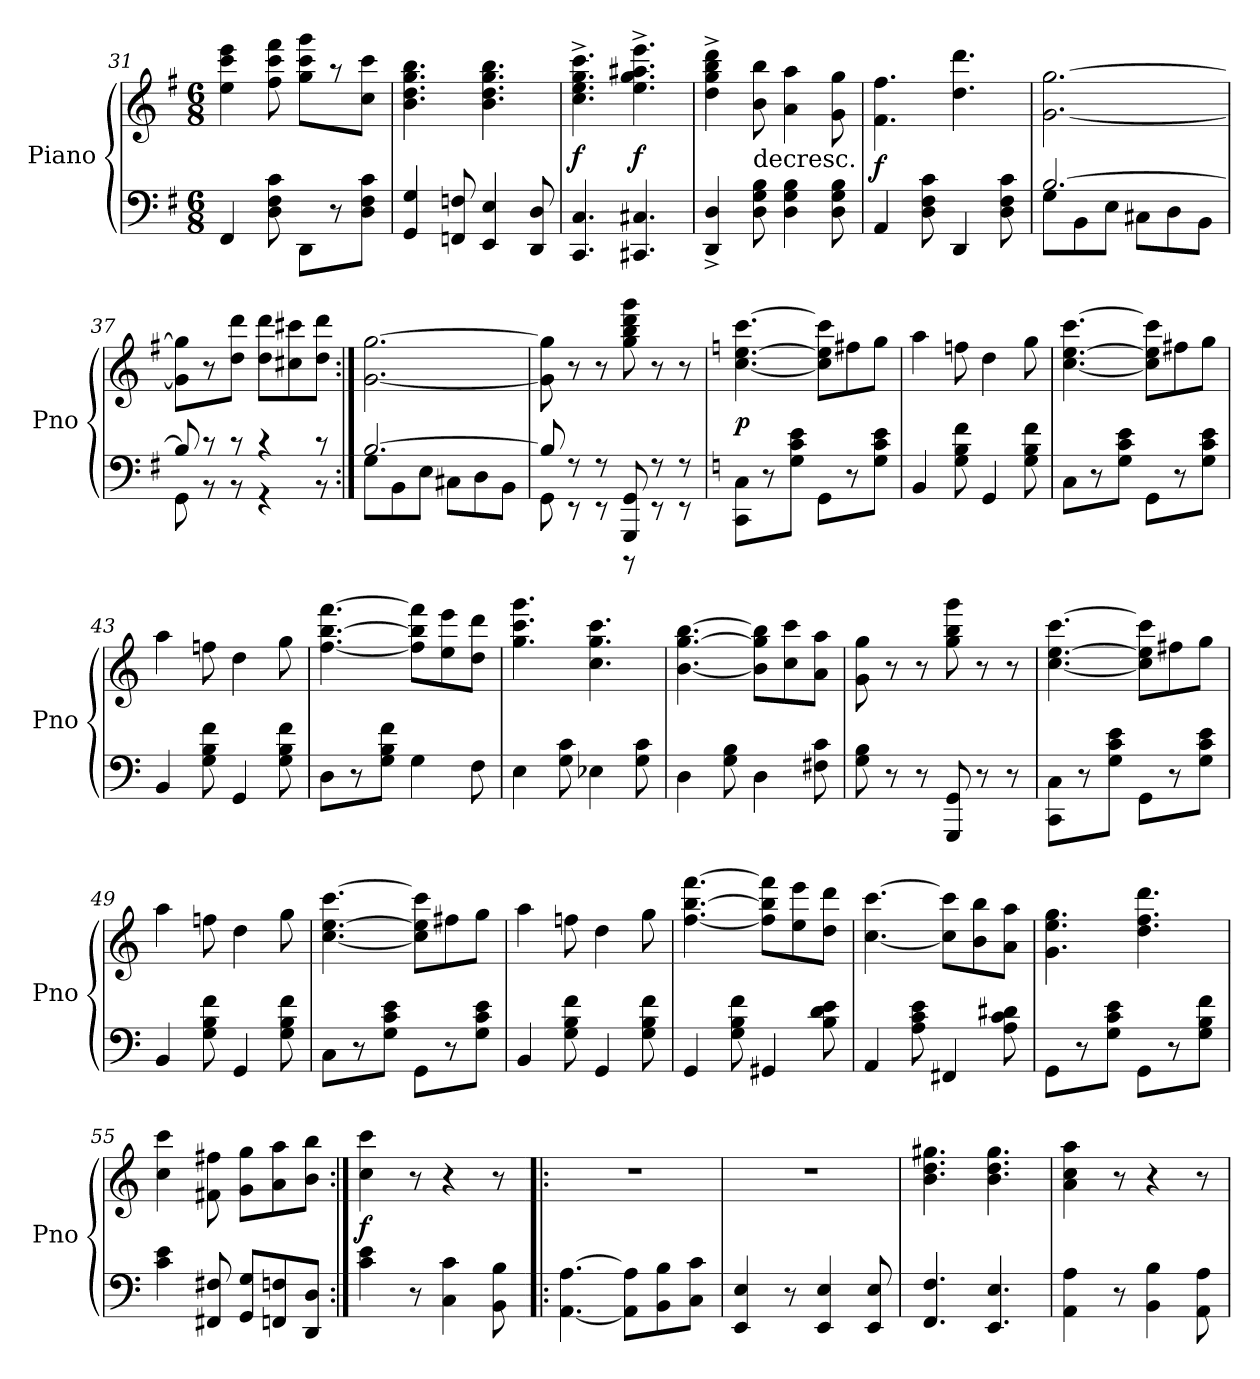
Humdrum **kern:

**kern	**kern	**dynam
*part1	*part1	*part1
*staff2	*staff1	*staff1/2
*I"Piano	*	*
*I'Pno	*	*
*clefF4	*clefG2	*
*k[f#]	*k[f#]	*
*M6/8	*M6/8	*
=31	=31	=31
4FF#/	4ee\ 4ccc\ 4eee\	.
8D\ 8F#\ 8c\	8ff#\ 8ccc\ 8fff#\	.
8DD\L	8gg\ 8ccc\ 8ggg\L	.
8r	8r	.
8D\ 8F#\ 8c\J	8cc\ 8ccc\J	.
=32	=32	=32
4GG/ 4G/	4.b\ 4.dd\ 4.gg\ 4.bb\	.
8FFn/ 8Fn/	.	.
4EE/ 4E/	4.b\ 4.dd\ 4.gg\ 4.bb\	.
8DD/ 8D/	.	.
=33	=33	=33
4.CC/ 4.C/	4.cc^\ 4.ee^\ 4.gg^\ 4.ccc^\	f
4.CC#X/ 4.C#X/	4.ee^\ 4.gg^\ 4.aa#X^\ 4.eee^\	f
=34	=34	=34
4DD^/ 4D^/	4dd^\ 4gg^\ 4bb^\ 4ddd^\	.
!	!LO:TX:c:t=decresc.	!
8D\ 8G\ 8B\	8b\ 8bb\	.
4D\ 4G\ 4B\	4a\ 4aa\	.
8D\ 8G\ 8B\	8g\ 8gg\	.
=35	=35	=35
4AA/	4.f#\ 4.ff#\	f
8D\ 8F#\ 8c\	.	.
4DD/	4.dd\ 4.ddd\	.
8D\ 8F#\ 8c\	.	.
=36	=36	=36
*^	*	*
[2.B/	8G\L	[2.g\ [2.gg\	.
.	8BB\	.	.
.	8E\J	.	.
.	8C#X\L	.	.
.	8D\	.	.
.	8BB\J	.	.
=37	=37	=37	=37
8B/]	8GG\	8g]\ 8gg]\L	.
8r	8r	8r	.
8r	8r	8dd\ 8ddd\J	.
4r	4r	8dd\ 8ddd\L	.
.	.	8cc#X\ 8ccc#X\	.
8r	8r	8dd\ 8ddd\J	.
=38:|!	=38:|!	=38:|!	=38:|!
[2.B/	8G\L	[2.g\ [2.gg\	.
.	8BB\	.	.
.	8E\J	.	.
.	8C#X\L	.	.
.	8D\	.	.
.	8BB\J	.	.
=39	=39	=39	=39
8B/]	8GG\	8g]\ 8gg]\	.
8r	8r	8r	.
8r	8r	8r	.
8GGG/ 8GG/	8r	8gg\ 8bb\ 8ddd\ 8ggg\	.
8r	8r	8r	.
8r	8r	8r	.
*v	*v	*	*
=40	=40	=40
*k[]	*k[]	*
8CC\ 8C\L	[4.cc\ [4.ee\ [4.ccc\	p
8r	.	.
8G\ 8c\ 8e\J	.	.
8GG\L	8cc]\ 8ee]\ 8ccc]\L	.
8r	8ff#X\	.
8G\ 8c\ 8e\J	8gg\J	.
=41	=41	=41
4BB/	4aa\	.
8G\ 8B\ 8f\	8ffn\	.
4GG/	4dd\	.
8G\ 8B\ 8f\	8gg\	.
=42	=42	=42
8C\L	[4.cc\ [4.ee\ [4.ccc\	.
8r	.	.
8G\ 8c\ 8e\J	.	.
8GG\L	8cc]\ 8ee]\ 8ccc]\L	.
8r	8ff#X\	.
8G\ 8c\ 8e\J	8gg\J	.
=43	=43	=43
4BB/	4aa\	.
8G\ 8B\ 8f\	8ffn\	.
4GG/	4dd\	.
8G\ 8B\ 8f\	8gg\	.
=44	=44	=44
8D\L	[4.ff\ [4.bb\ [4.fff\	.
8r	.	.
8G\ 8B\ 8f\J	.	.
4G\	8ff]\ 8bb]\ 8fff]\L	.
.	8ee\ 8eee\	.
8F\	8dd\ 8ddd\J	.
=45	=45	=45
4E\	4.gg\ 4.ccc\ 4.ggg\	.
8G\ 8c\	.	.
4E-X\	4.cc\ 4.gg\ 4.ccc\	.
8G\ 8c\	.	.
=46	=46	=46
4D\	[4.b\ [4.gg\ [4.bb\	.
8G\ 8B\	.	.
4D\	8b]\ 8gg]\ 8bb]\L	.
.	8cc\ 8ccc\	.
8F#X\ 8c\	8a\ 8aa\J	.
=47	=47	=47
8G\ 8B\	8g\ 8gg\	.
8r	8r	.
8r	8r	.
8GGG/ 8GG/	8gg\ 8bb\ 8ggg\	.
8r	8r	.
8r	8r	.
=48	=48	=48
8CC\ 8C\L	[4.cc\ [4.ee\ [4.ccc\	.
8r	.	.
8G\ 8c\ 8e\J	.	.
8GG\L	8cc]\ 8ee]\ 8ccc]\L	.
8r	8ff#X\	.
8G\ 8c\ 8e\J	8gg\J	.
=49	=49	=49
4BB/	4aa\	.
8G\ 8B\ 8f\	8ffn\	.
4GG/	4dd\	.
8G\ 8B\ 8f\	8gg\	.
=50	=50	=50
8C\L	[4.cc\ [4.ee\ [4.ccc\	.
8r	.	.
8G\ 8c\ 8e\J	.	.
8GG\L	8cc]\ 8ee]\ 8ccc]\L	.
8r	8ff#X\	.
8G\ 8c\ 8e\J	8gg\J	.
=51	=51	=51
4BB/	4aa\	.
8G\ 8B\ 8f\	8ffn\	.
4GG/	4dd\	.
8G\ 8B\ 8f\	8gg\	.
=52	=52	=52
4GG/	[4.ff\ [4.bb\ [4.fff\	.
8G\ 8B\ 8f\	.	.
4GG#X/	8ff]\ 8bb]\ 8fff]\L	.
.	8ee\ 8eee\	.
8B\ 8d\ 8e\	8dd\ 8ddd\J	.
=53	=53	=53
4AA/	[4.cc\ [4.ccc\	.
8A\ 8c\ 8e\	.	.
4FF#X/	8cc]\ 8ccc]\L	.
.	8b\ 8bb\	.
8A\ 8c\ 8d#X\	8a\ 8aa\J	.
=54	=54	=54
8GG\L	4.g\ 4.ee\ 4.gg\	.
8r	.	.
8G\ 8c\ 8e\J	.	.
8GG\L	4.dd\ 4.ff\ 4.ddd\	.
8r	.	.
8G\ 8B\ 8f\J	.	.
=55	=55	=55
4c\ 4e\	4cc\ 4ccc\	.
8FF#X/ 8F#X/	8f#X\ 8ff#X\	.
8GG/ 8G/L	8g\ 8gg\L	.
8FFn/ 8Fn/	8a\ 8aa\	.
8DD/ 8D/J	8b\ 8bb\J	.
=56:|!	=56:|!	=56:|!
4c\ 4e\	4cc\ 4ccc\	f
8r	8r	.
4C\ 4c\	4r	.
8BB\ 8B\	8r	.
=57!|:	=57!|:	=57!|:
[4.AA\ [4.A\	2.r	.
8AA]\ 8A]\L	.	.
8BB\ 8B\	.	.
8C\ 8c\J	.	.
=58	=58	=58
4EE/ 4E/	2.r	.
8r	.	.
4EE/ 4E/	.	.
8EE/ 8E/	.	.
=59	=59	=59
4.FF/ 4.F/	4.b\ 4.dd\ 4.gg#X\	.
4.EE/ 4.E/	4.b\ 4.dd\ 4.gg#\	.
=60	=60	=60
4AA\ 4A\	4a\ 4cc\ 4aa\	.
8r	8r	.
4BB\ 4B\	4r	.
8AA\ 8A\	8r	.
=	=	=
*-	*-	*-
